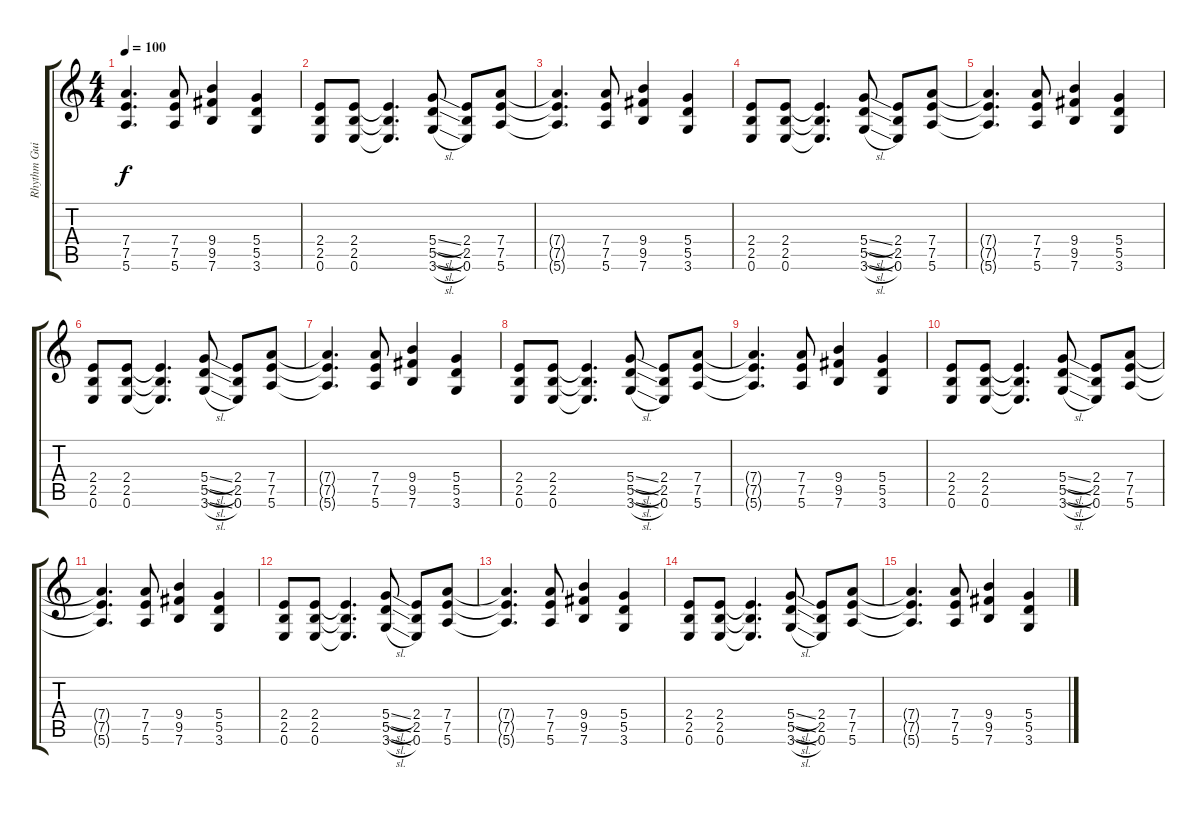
\track ("Rhythm Guitar" "Rhythm Gui") {instrument overdrivenguitar}
\staff {score tabs}
\tuning (E4 B3 G3 D3 A2 E2) {hide}
\ts (4 4)
\tempo 100
\clef g2
\ks c
(7.4{t} 7.5{t} 5.6{t}).4{d dy f} (7.4 7.5 5.6).8 (9.4 9.5 7.6).4 (5.4 5.5 3.6).4 |
(2.4 2.5 0.6).8 (2.4 2.5 0.6).8 (2.4{t} 2.5{t} 0.6{t}).4{d} (5.4{sl} 5.5{sl} 3.6{sl}).8 (2.4 2.5 0.6).8 (7.4 7.5 5.6).8 |
(7.4{t} 7.5{t} 5.6{t}).4{d} (7.4 7.5 5.6).8 (9.4 9.5 7.6).4 (5.4 5.5 3.6).4 |
(2.4 2.5 0.6).8 (2.4 2.5 0.6).8 (2.4{t} 2.5{t} 0.6{t}).4{d} (5.4{sl} 5.5{sl} 3.6{sl}).8 (2.4 2.5 0.6).8 (7.4 7.5 5.6).8 |
(7.4{t} 7.5{t} 5.6{t}).4{d} (7.4 7.5 5.6).8 (9.4 9.5 7.6).4 (5.4 5.5 3.6).4 |
(2.4 2.5 0.6).8 (2.4 2.5 0.6).8 (2.4{t} 2.5{t} 0.6{t}).4{d} (5.4{sl} 5.5{sl} 3.6{sl}).8 (2.4 2.5 0.6).8 (7.4 7.5 5.6).8 |
(7.4{t} 7.5{t} 5.6{t}).4{d} (7.4 7.5 5.6).8 (9.4 9.5 7.6).4 (5.4 5.5 3.6).4 |
(2.4 2.5 0.6).8 (2.4 2.5 0.6).8 (2.4{t} 2.5{t} 0.6{t}).4{d} (5.4{sl} 5.5{sl} 3.6{sl}).8 (2.4 2.5 0.6).8 (7.4 7.5 5.6).8 |
(7.4{t} 7.5{t} 5.6{t}).4{d} (7.4 7.5 5.6).8 (9.4 9.5 7.6).4 (5.4 5.5 3.6).4 |
(2.4 2.5 0.6).8 (2.4 2.5 0.6).8 (2.4{t} 2.5{t} 0.6{t}).4{d} (5.4{sl} 5.5{sl} 3.6{sl}).8 (2.4 2.5 0.6).8 (7.4 7.5 5.6).8 |
(7.4{t} 7.5{t} 5.6{t}).4{d} (7.4 7.5 5.6).8 (9.4 9.5 7.6).4 (5.4 5.5 3.6).4 |
(2.4 2.5 0.6).8 (2.4 2.5 0.6).8 (2.4{t} 2.5{t} 0.6{t}).4{d} (5.4{sl} 5.5{sl} 3.6{sl}).8 (2.4 2.5 0.6).8 (7.4 7.5 5.6).8 |
(7.4{t} 7.5{t} 5.6{t}).4{d} (7.4 7.5 5.6).8 (9.4 9.5 7.6).4 (5.4 5.5 3.6).4 |
(2.4 2.5 0.6).8 (2.4 2.5 0.6).8 (2.4{t} 2.5{t} 0.6{t}).4{d} (5.4{sl} 5.5{sl} 3.6{sl}).8 (2.4 2.5 0.6).8 (7.4 7.5 5.6).8 |
(7.4{t} 7.5{t} 5.6{t}).4{d} (7.4 7.5 5.6).8 (9.4 9.5 7.6).4 (5.4 5.5 3.6).4
